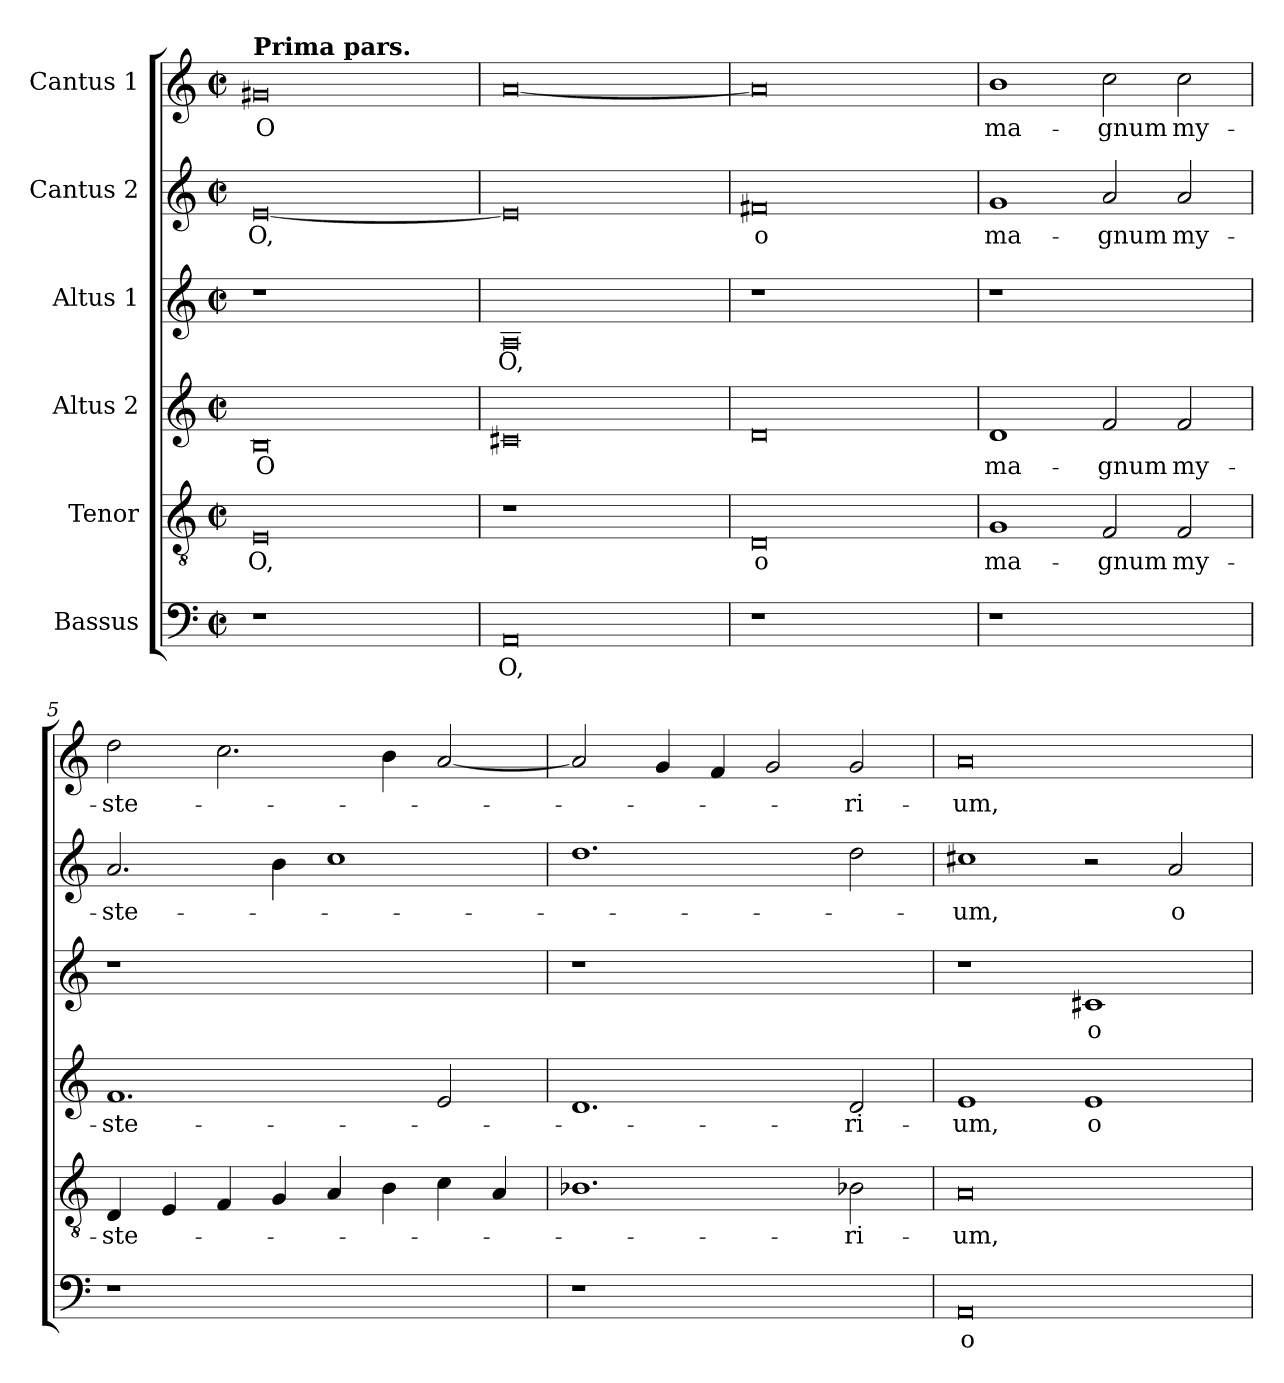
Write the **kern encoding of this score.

**kern	**text	**kern	**text	**kern	**text	**kern	**text	**kern	**text	**kern	**text
*part6	*part6	*part5	*part5	*part4	*part4	*part3	*part3	*part2	*part2	*part1	*part1
*staff6	*staff6	*staff5	*staff5	*staff4	*staff4	*staff3	*staff3	*staff2	*staff2	*staff1	*staff1
*I"Bassus	*	*I"Tenor	*	*I"Altus 2	*	*I"Altus 1	*	*I"Cantus 2	*	*I"Cantus 1	*
*clefF4	*	*clefGv2	*	*clefG2	*	*clefG2	*	*clefG2	*	*clefG2	*
*k[]	*	*k[]	*	*k[]	*	*k[]	*	*k[]	*	*k[]	*
*a:	*	*a:	*	*a:	*	*a:	*	*a:	*	*a:	*
*M2/2	*	*M2/2	*	*M2/2	*	*M2/2	*	*M2/2	*	*M2/2	*
*met(c|)	*	*met(c|)	*	*met(c|)	*	*met(c|)	*	*met(c|)	*	*met(c|)	*
=1	=1	=1	=1	=1	=1	=1	=1	=1	=1	=1	=1
!	!	!	!	!	!	!	!	!	!	!LO:TX:a:B:t=Prima pars.	!
1r	.	0E	O,	0B	O	1r	.	[0e	O,	0g#X	O
1ryy	.	.	.	.	.	1ryy	.	.	.	.	.
=2	=2	=2	=2	=2	=2	=2	=2	=2	=2	=2	=2
0AA	O,	1r	.	0c#X	.	0A	O,	0e]	.	[0a	.
.	.	1ryy	.	.	.	.	.	.	.	.	.
=3	=3	=3	=3	=3	=3	=3	=3	=3	=3	=3	=3
1r	.	0D	o	0d	.	1r	.	0f#X	o	0a]	.
1ryy	.	.	.	.	.	1ryy	.	.	.	.	.
=4	=4	=4	=4	=4	=4	=4	=4	=4	=4	=4	=4
1r	.	1G	ma-	1d	ma-	1r	.	1g	ma-	1b	ma-
1ryy	.	2F/	-gnum	2f/	-gnum	1ryy	.	2a/	-gnum	2cc\	-gnum
.	.	2F/	my-	2f/	my-	.	.	2a/	my-	2cc\	my-
=5	=5	=5	=5	=5	=5	=5	=5	=5	=5	=5	=5
1r	.	4D/	-ste-	1.f	-ste-	1r	.	2.a/	-ste-	2dd\	-ste-
.	.	4E/	.	.	.	.	.	.	.	.	.
.	.	4F/	.	.	.	.	.	.	.	2.cc\	.
.	.	4G/	.	.	.	.	.	4b\	.	.	.
1ryy	.	4A/	.	.	.	1ryy	.	1cc	.	.	.
.	.	4B\	.	.	.	.	.	.	.	4b\	.
.	.	4c\	.	2e/	.	.	.	.	.	[2a/	.
.	.	4A/	.	.	.	.	.	.	.	.	.
=6	=6	=6	=6	=6	=6	=6	=6	=6	=6	=6	=6
1r	.	1.B-X	.	1.d	.	1r	.	1.dd	.	2a/]	.
.	.	.	.	.	.	.	.	.	.	4g/	.
.	.	.	.	.	.	.	.	.	.	4f/	.
1ryy	.	.	.	.	.	1ryy	.	.	.	2g/	.
.	.	2B-X\	-ri-	2d/	-ri-	.	.	2dd\	.	2g/	-ri-
=7	=7	=7	=7	=7	=7	=7	=7	=7	=7	=7	=7
0AA	o	0A	-um,	1e	-um,	1r	.	1cc#X	-um,	0a	-um,
.	.	.	.	1e	o	1c#X	o	2r	.	.	.
.	.	.	.	.	.	.	.	2a/	o	.	.
=	=	=	=	=	=	=	=	=	=	=	=
*-	*-	*-	*-	*-	*-	*-	*-	*-	*-	*-	*-
